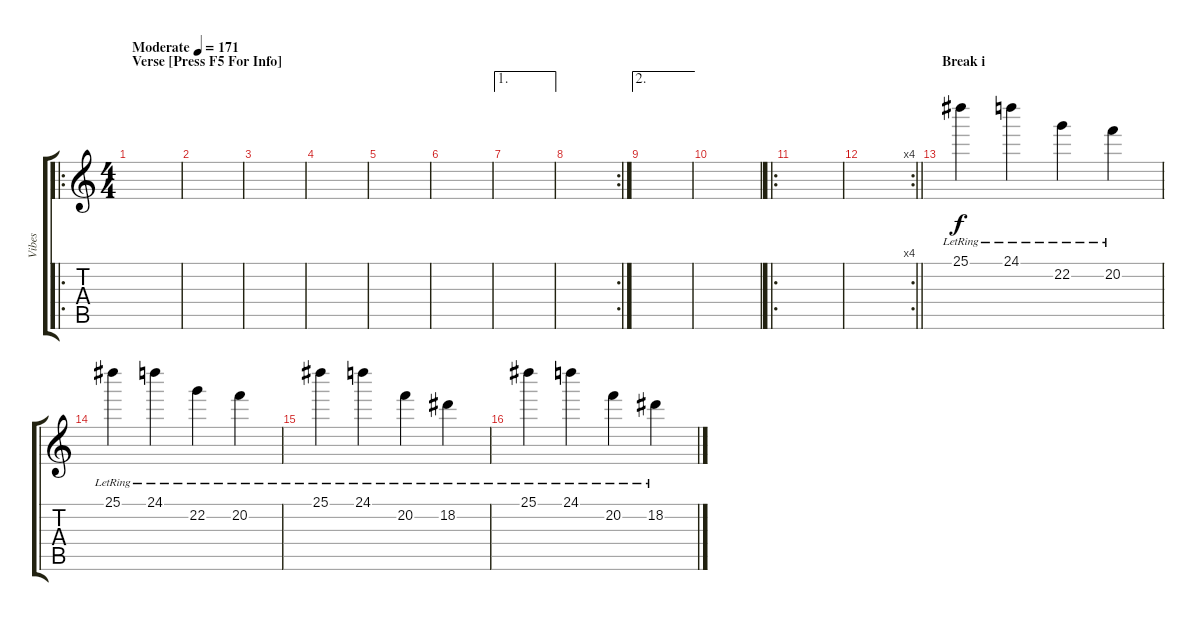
\track ("Vibes" "Vibes") {instrument vibraphone}
\staff {score tabs}
\tuning (D4 A3 F3 C3 G2 C2) {hide}
\ro
\ts (4 4)
\section ("" "Verse [Press F5 For Info]")
\tempo (171 "Moderate")
\clef g2
\ks c
|
|
|
|
|
|
\ae 1
|
\rc 2
|
\ae 2
|
|
\ro
|
\rc 4
\barLineRight lightlight
|
\section ("" "Break i")
25.1{lr}.4{ot 8vb} 24.1{lr}.4{ot 8vb} 22.2{lr}.4{ot 8vb} 20.2{lr}.4{ot 8vb} |
25.1{lr}.4{ot 8vb} 24.1{lr}.4{ot 8vb} 22.2{lr}.4{ot 8vb} 20.2{lr}.4{ot 8vb} |
25.1{lr}.4{ot 8vb} 24.1{lr}.4{ot 8vb} 20.2{lr}.4{ot 8vb} 18.2{lr}.4{ot 8vb} |
25.1{lr}.4{ot 8vb} 24.1{lr}.4{ot 8vb} 20.2{lr}.4{ot 8vb} 18.2{lr}.4{ot 8vb}
